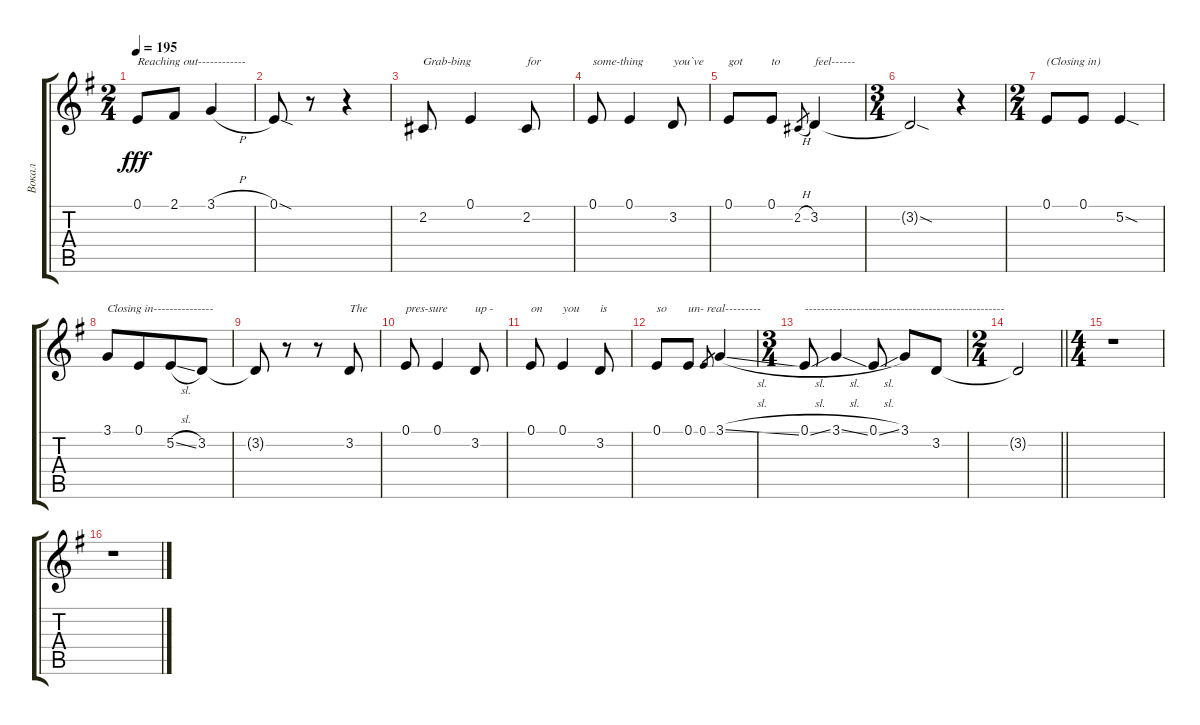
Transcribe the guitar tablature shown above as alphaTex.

\track ("Вокал" "Вокал") {instrument accordion}
\staff {score tabs}
\tuning (E4 B3 G3 D3 A2 E2) {hide}
\ts (2 4)
\tempo 195
\clef g2
\ks eminor
0.1.8{txt "Reaching out------------" dy fff} 2.1.8 3.1{h}.4 |
0.1{sod}.8 r.8 r.4 |
2.2.8{txt "Grab-bing"} 0.1.4 2.2.8{txt "for"} |
0.1.8{txt "some-thing"} 0.1.4 3.2.8{txt "you`ve"} |
0.1.8{txt "got"} 0.1.8{txt "to"} 2.2{h}.8{gr} 3.2.4{txt "feel------"} |
\ts (3 4)
3.2{sod t}.2 r.4 |
\ts (2 4)
0.1.8{txt "(Closing in)"} 0.1.8 5.2{sod}.4 |
3.1.8{txt "Closing in---------------"} 0.1.8{beam merge} 5.2{sl}.8 3.2.8 |
3.2{t}.8 r.8 r.8 3.2.8{txt "The"} |
0.1.8{txt "pres-sure"} 0.1.4 3.2.8{txt "up -"} |
0.1.8{txt "on"} 0.1.4{txt "you"} 3.2.8{txt "is"} |
0.1.8{txt "so"} 0.1.8{txt "un- real---------"} 0.1.8{gr} 3.1{sl}.4 |
\ts (3 4)
0.1{sl}.8{txt "--------------------------------------------------"} 3.1{sl}.4 0.1{sl}.8 3.1.8 3.2.8 |
\ts (2 4)
\barLineRight lightlight
3.2{t}.2 |
\ts (4 4)
\section ("" "")
r.1 |
r.1
